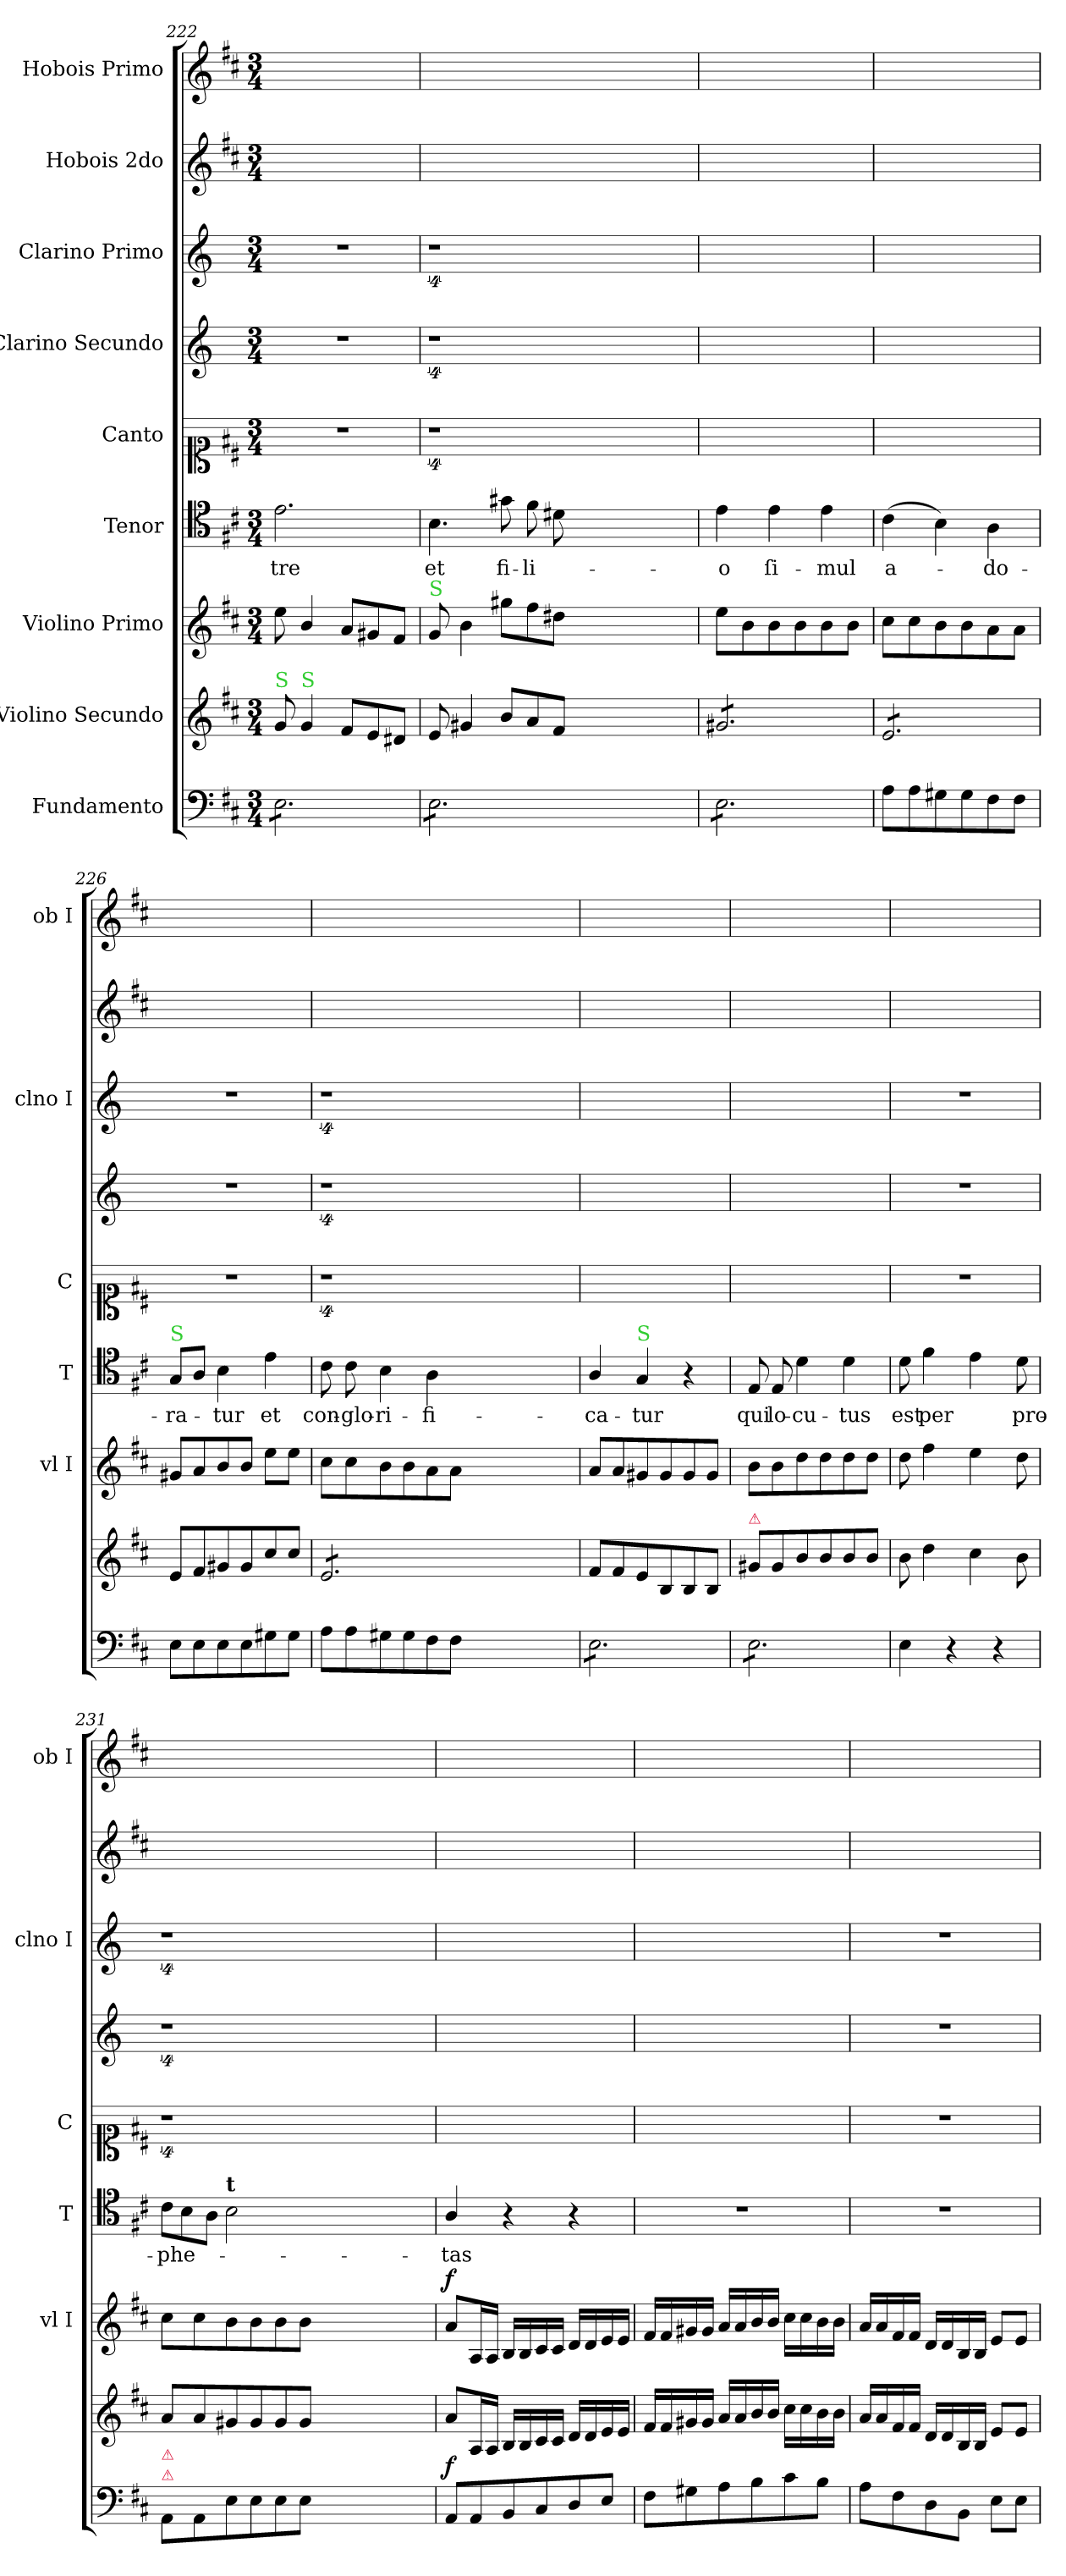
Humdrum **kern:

**kern	**dynam	**kern	**kern	**dynam	**kern	**text	**kern	**kern	**kern	**kern	**kern
*part9	*part9	*part8	*part7	*part7	*part6	*part6	*part5	*part4	*part3	*part2	*part1
*staff9	*staff9	*staff8	*staff7	*staff7	*staff6	*staff6	*staff5	*staff4	*staff3	*staff2	*staff1
*I"Fundamento	*	*I"Violino Secundo	*I"Violino Primo	*	*I"Tenor	*	*I"Canto	*I"Clarino Secundo	*I"Clarino Primo	*I"Hobois 2do	*I"Hobois Primo
*	*	*	*I'vl I	*	*I'T	*	*I'C	*	*I'clno I	*	*I'ob I
*clefF4	*	*clefG2	*clefG2	*	*clefC4	*	*clefC1	*clefG2	*clefG2	*clefG2	*clefG2
*	*	*	*	*	*	*	*	*ITrd-1c-2	*ITrd-1c-2	*	*
*k[f#c#]	*	*k[f#c#]	*k[f#c#]	*	*k[f#c#]	*	*k[f#c#]	*k[f#c#]	*k[f#c#]	*k[f#c#]	*k[f#c#]
*M3/4	*	*M3/4	*M3/4	*	*M3/4	*	*M3/4	*M3/4	*M3/4	*M3/4	*M3/4
=222	=222	=222	=222	=222	=222	=222	=222	=222	=222	=222	=222
!	!	!LO:TX:a:color=limegreen:t=S	!	!	!	!	!	!	!	!	!
*tremolo	*	*	*	*	*	*	*	*	*	*	*
8E\L	.	8g/	8ee\	.	2.e\	-tre	2.r	2.r	2.r	2.ryy	2.ryy
!	!	!LO:TX:a:color=limegreen:t=S	!	!	!	!	!	!	!	!	!
8E\	.	4g/	4b/	.	.	.	.	.	.	.	.
8E\	.	.	.	.	.	.	.	.	.	.	.
8E\	.	8f#/L	8a/L	.	.	.	.	.	.	.	.
8E\	.	8e/	8g#X/	.	.	.	.	.	.	.	.
8E\J	.	8d#X/J	8f#/J	.	.	.	.	.	.	.	.
=223	=223	=223	=223	=223	=223	=223	=223	=223	=223	=223	=223
!	!	!	!LO:TX:a:color=limegreen:t=S	!	!	!	!	!	!	!	!
8E\L	.	8e/	8g/	.	4.B\	et	4%9r	4%9r	4%9r	2.ryy	2.ryy
8E\	.	4g#X/	4b\	.	.	.	.	.	.	.	.
8E\	.	.	.	.	.	.	.	.	.	.	.
8E\	.	8b/L	8gg#X\L	.	8g#X\	fi-	.	.	.	.	.
8E\	.	8a/	8ff#\	.	8f#\	-li-	.	.	.	.	.
8E\J	.	8f#/J	8dd#X\J	.	8d#X\	.	.	.	.	.	.
1.ryy	.	1.ryy	1.ryy	.	1.ryy	.	.	.	.	1.ryy	1.ryy
=224	=224	=224	=224	=224	=224	=224	=224	=224	=224	=224	=224
*	*	*tremolo	*	*	*	*	*	*	*	*	*
8E\L	.	8g#X/L	8ee\L	.	4e\	-o	2.ryy	2.ryy	2.ryy	2.ryy	2.ryy
8E\	.	8g#X/	8b\	.	.	.	.	.	.	.	.
8E\	.	8g#X/	8b\	.	4e\	ſi-	.	.	.	.	.
8E\	.	8g#X/	8b\	.	.	.	.	.	.	.	.
8E\	.	8g#X/	8b\	.	4e\	-mul	.	.	.	.	.
8E\J	.	8g#X/J	8b\J	.	.	.	.	.	.	.	.
*Xtremolo	*	*	*	*	*	*	*	*	*	*	*
=225	=225	=225	=225	=225	=225	=225	=225	=225	=225	=225	=225
8A\L	.	8e/L	8cc#\L	.	(>4c#\	a-	2.ryy	2.ryy	2.ryy	2.ryy	2.ryy
8A\	.	8e/	8cc#\	.	.	.	.	.	.	.	.
8G#X\	.	8e/	8b\	.	4B\)	.	.	.	.	.	.
8G#\	.	8e/	8b\	.	.	.	.	.	.	.	.
8F#\	.	8e/	8a\	.	4A\	-do-	.	.	.	.	.
8F#\J	.	8e/J	8a\J	.	.	.	.	.	.	.	.
*	*	*Xtremolo	*	*	*	*	*	*	*	*	*
=226	=226	=226	=226	=226	=226	=226	=226	=226	=226	=226	=226
!	!	!	!	!	!LO:TX:a:color=limegreen:t=S	!	!	!	!	!	!
8E\L	.	8e/L	8g#X/L	.	8G/L	-ra-	2.r	2.r	2.r	2.ryy	2.ryy
8E\	.	8f#/	8a/	.	8A/J	.	.	.	.	.	.
8E\	.	8g#X/	8b/	.	4B\	-tur	.	.	.	.	.
8E\	.	8g#/	8b/J	.	.	.	.	.	.	.	.
8G#X\	.	8cc#/	8ee\L	.	4e\	et	.	.	.	.	.
8G#\J	.	8cc#/J	8ee\J	.	.	.	.	.	.	.	.
=227	=227	=227	=227	=227	=227	=227	=227	=227	=227	=227	=227
*	*	*tremolo	*	*	*	*	*	*	*	*	*
8A\L	.	8e/L	8cc#\L	.	8c#\	con-	4%9r	4%9r	4%9r	2.ryy	2.ryy
8A\	.	8e/	8cc#\	.	8c#\	-glo-	.	.	.	.	.
8G#X\	.	8e/	8b\	.	4B\	-ri-	.	.	.	.	.
8G#\	.	8e/	8b\	.	.	.	.	.	.	.	.
8F#\	.	8e/	8a\	.	4A\	-fi-	.	.	.	.	.
8F#\J	.	8e/J	8a\J	.	.	.	.	.	.	.	.
*	*	*Xtremolo	*	*	*	*	*	*	*	*	*
1.ryy	.	1.ryy	1.ryy	.	1.ryy	.	.	.	.	1.ryy	1.ryy
=228	=228	=228	=228	=228	=228	=228	=228	=228	=228	=228	=228
*tremolo	*	*	*	*	*	*	*	*	*	*	*
8E\L	.	8f#/L	8a/L	.	4A/	-ca-	2.ryy	2.ryy	2.ryy	2.ryy	2.ryy
8E\	.	8f#/	8a/	.	.	.	.	.	.	.	.
!	!	!	!	!	!LO:TX:a:color=limegreen:t=S	!	!	!	!	!	!
8E\	.	8e/	8g#X/	.	4G/	-tur	.	.	.	.	.
8E\	.	8B/	8g#/	.	.	.	.	.	.	.	.
8E\	.	8B/	8g#/	.	4r	.	.	.	.	.	.
8E\J	.	8B/J	8g#/J	.	.	.	.	.	.	.	.
=229	=229	=229	=229	=229	=229	=229	=229	=229	=229	=229	=229
!	!	!LO:TX:a:color=crimson:t=⚠	!	!	!	!	!	!	!	!	!
8E\L	.	8g#X/L	8b\L	.	8E/	qui	2.ryy	2.ryy	2.ryy	2.ryy	2.ryy
8E\	.	8g#/	8b\	.	8E/	lo-	.	.	.	.	.
8E\	.	8b/	8dd\	.	4d\	-cu-	.	.	.	.	.
8E\	.	8b/	8dd\	.	.	.	.	.	.	.	.
8E\	.	8b/	8dd\	.	4d\	-tus	.	.	.	.	.
8E\J	.	8b/J	8dd\J	.	.	.	.	.	.	.	.
*Xtremolo	*	*	*	*	*	*	*	*	*	*	*
=230	=230	=230	=230	=230	=230	=230	=230	=230	=230	=230	=230
4E\	.	8b\	8dd\	.	8d\	est	2.r	2.r	2.r	2.ryy	2.ryy
.	.	4dd\	4ff#\	.	4f#\	per	.	.	.	.	.
4r	.	.	.	.	.	.	.	.	.	.	.
.	.	4cc#\	4ee\	.	4e\	.	.	.	.	.	.
4r	.	.	.	.	.	.	.	.	.	.	.
.	.	8b\	8dd\	.	8d\	pro-	.	.	.	.	.
=231	=231	=231	=231	=231	=231	=231	=231	=231	=231	=231	=231
*	*	*	*	*	*Xtuplet	*	*	*	*	*	*
!LO:TX:a:color=crimson:t=⚠	!	!	!	!	!	!	!	!	!	!	!
!LO:TX:a:color=crimson:t=⚠	!	!	!	!	!	!	!	!	!	!	!
8AA/L	.	8a/L	8cc#\L	.	12c#\L	-phe-	4%9r	4%9r	4%9r	2.ryy	2.ryy
.	.	.	.	.	12B\	.	.	.	.	.	.
8AA/	.	8a/	8cc#\	.	.	.	.	.	.	.	.
.	.	.	.	.	12A\J	.	.	.	.	.	.
!	!	!	!	!	!LO:TX:a:B:t=t	!	!	!	!	!	!
8E\	.	8g#X/	8b\	.	2B\	.	.	.	.	.	.
8E\	.	8g#/	8b\	.	.	.	.	.	.	.	.
8E\	.	8g#/	8b\	.	.	.	.	.	.	.	.
8E\J	.	8g#/J	8b\J	.	.	.	.	.	.	.	.
1.ryy	.	1.ryy	1.ryy	.	1.ryy	.	.	.	.	1.ryy	1.ryy
=232	=232	=232	=232	=232	=232	=232	=232	=232	=232	=232	=232
!	!LO:DY:a	!	!	!LO:DY:a	!	!	!	!	!	!	!
8AA/L	f	8a/L	8a/L	f	4A/	-tas	2.ryy	2.ryy	2.ryy	2.ryy	2.ryy
8AA/	.	16A/L	16A/L	.	.	.	.	.	.	.	.
.	.	16A/JJ	16A/JJ	.	.	.	.	.	.	.	.
8BB/	.	16B/LL	16B/LL	.	4r	.	.	.	.	.	.
.	.	16B/	16B/	.	.	.	.	.	.	.	.
8C#/	.	16c#/	16c#/	.	.	.	.	.	.	.	.
.	.	16c#/JJ	16c#/JJ	.	.	.	.	.	.	.	.
8D/	.	16d/LL	16d/LL	.	4r	.	.	.	.	.	.
.	.	16d/	16d/	.	.	.	.	.	.	.	.
8E/J	.	16e/	16e/	.	.	.	.	.	.	.	.
.	.	16e/JJ	16e/JJ	.	.	.	.	.	.	.	.
=233	=233	=233	=233	=233	=233	=233	=233	=233	=233	=233	=233
8F#\L	.	16f#/LL	16f#/LL	.	2.r	.	2.ryy	2.ryy	2.ryy	2.ryy	2.ryy
.	.	16f#/	16f#/	.	.	.	.	.	.	.	.
8G#X\	.	16g#X/	16g#X/	.	.	.	.	.	.	.	.
.	.	16g#/JJ	16g#/JJ	.	.	.	.	.	.	.	.
8A\	.	16a/LL	16a/LL	.	.	.	.	.	.	.	.
.	.	16a/	16a/	.	.	.	.	.	.	.	.
8B\	.	16b/	16b/	.	.	.	.	.	.	.	.
.	.	16b/JJ	16b/JJ	.	.	.	.	.	.	.	.
8c#\	.	16cc#\LL	16cc#\LL	.	.	.	.	.	.	.	.
.	.	16cc#\	16cc#\	.	.	.	.	.	.	.	.
8B\J	.	16b\	16b\	.	.	.	.	.	.	.	.
.	.	16b\JJ	16b\JJ	.	.	.	.	.	.	.	.
=234	=234	=234	=234	=234	=234	=234	=234	=234	=234	=234	=234
8A\L	.	16a/LL	16a/LL	.	2.r	.	2.r	2.r	2.r	2.ryy	2.ryy
.	.	16a/	16a/	.	.	.	.	.	.	.	.
8F#\	.	16f#/	16f#/	.	.	.	.	.	.	.	.
.	.	16f#/JJ	16f#/JJ	.	.	.	.	.	.	.	.
8D\	.	16d/LL	16d/LL	.	.	.	.	.	.	.	.
.	.	16d/	16d/	.	.	.	.	.	.	.	.
8BB\J	.	16B/	16B/	.	.	.	.	.	.	.	.
.	.	16B/JJ	16B/JJ	.	.	.	.	.	.	.	.
8E\L	.	8e/L	8e/L	.	.	.	.	.	.	.	.
8E\J	.	8e/J	8e/J	.	.	.	.	.	.	.	.
=	=	=	=	=	=	=	=	=	=	=	=
*-	*-	*-	*-	*-	*-	*-	*-	*-	*-	*-	*-
